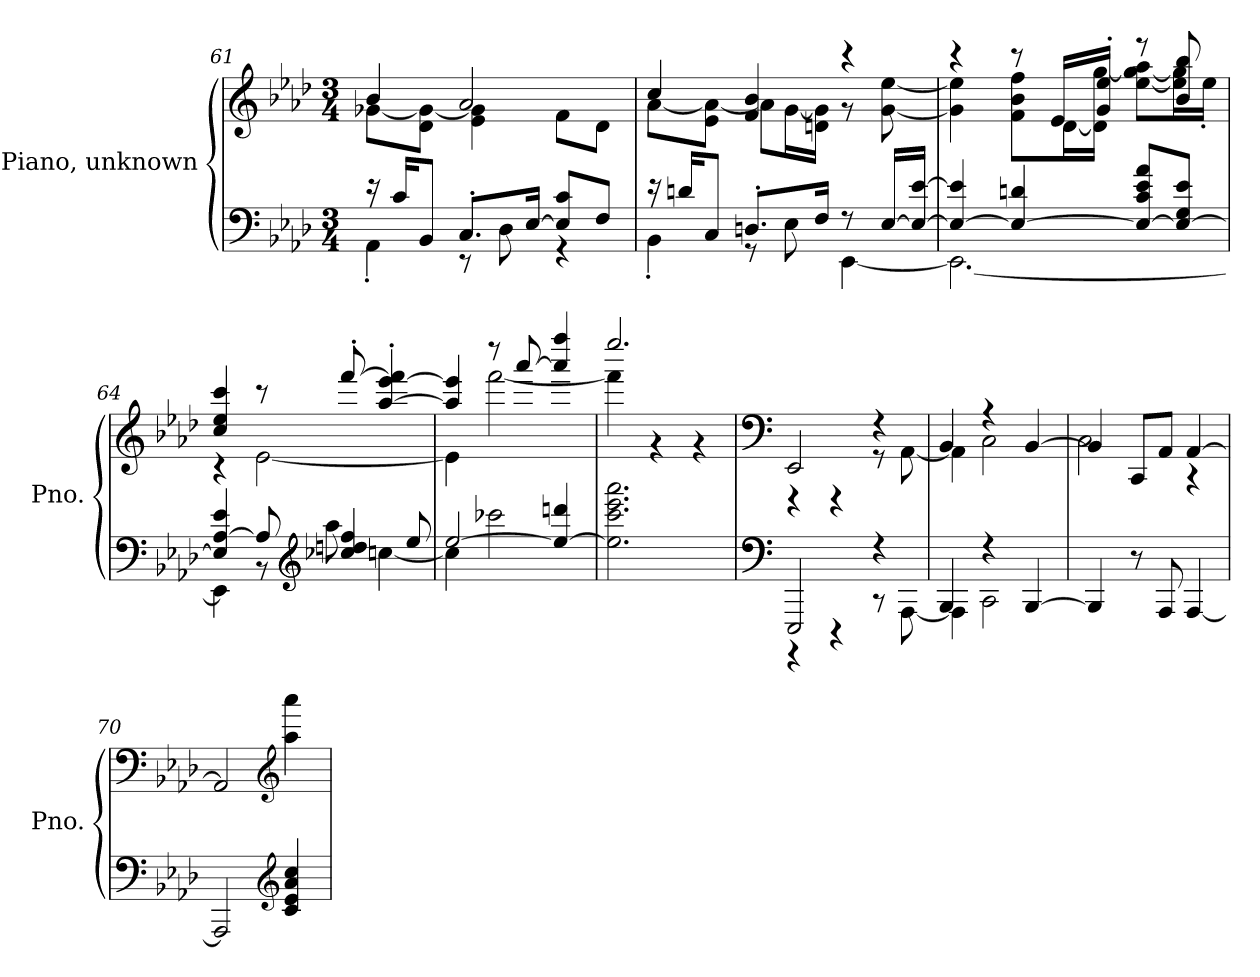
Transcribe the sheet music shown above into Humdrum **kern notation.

**kern	**kern
*part1	*part1
*staff2	*staff1
*I"Piano, unknown	*
*I'Pno.	*
*clefF4	*clefG2
*k[b-e-a-d-]	*k[b-e-a-d-]
*M3/4	*M3/4
=61	=61
*^	*^
16r	4AA-'\	4b-/	[8g-X\L
16c/KL	.	.	.
8BB-/J	.	.	8d-\ 8g-\_J
8.C'/L	8r	2a-/	4e-\ 4g-\]
.	8D-\	.	.
[16E-/Jk	.	.	.
8E-/] 8c/L	4r	.	8f\L
8F/J	.	.	8d-\J
!!LO:LB:g=z	!!
=62	=62	=62	=62
16r	4BB-'\	4cc/	[8a-\L
16dn/KL	.	.	.
8C/J	.	.	8e-\ 8a-\_J
8.Dn'/L	8r	4f/ 4b-/	8a-\L]
.	8E-\	.	[16g\L
16F/Jk	.	.	16dn\ 16g\]JJ
8r	[4EE-\	4r	8r
[16E-/LL	.	.	[8g\ [8ee-\
16E-/_ [16e-/JJ	.	.	.
=63	=63	=63	=63
4E-/_ 4e-/]	2.EE-\_	4r	4g\] 4ee-\]
4E-/_ 4dn/	.	8r	8f\ 8b-\ 8ff\L
.	.	16e-/LL	[16d-\L
.	.	16g/' 16ee-/'JJ	16d-\] [16gg\JJ
8E-/_ 8c/ 8e-/ 8a-/L	.	8r	[8ee-\ 8gg\_ 8aa-\L
8E-/_ 8G/ 8e-/J	.	8b-/ 8bb-/	16ee-\] 16gg\]L
.	.	.	16ee-'\JJ
=64	=64	=64	=64
4E-/] [4A-/ 4e-/	4EE-\]	4cc/ 4ee-/ 4ccc/	4r
8A-/]	8r	8r	[2e-\
*clefG2	*	*	*
4cc-X/ 4ddn/ 4ff/	8aa-\	[8fff'/	.
.	[4ccn\	[4aa-/' [4eee-/' 4fff/]'	.
8ee-/	.	.	.
!!LO:PB:g=z	!!
=65	=65	=65	=65
[2ee-/	4cc\]	4aa-/] 4eee-/]	4e-\]
.	2ccc-X\	8r	[2fff\
.	.	[8aaa-/	.
4ee-/_ 4dddn/	.	4aaa-/] 4ffff/	.
*v	*v	*	*
=66	=66	=66
2.ee-\] 2.ccc\ 2.eee-\ 2.aaa-\	2.eeee-/	4fff\]
.	.	4r
.	.	4r
=67	=67	=67
*clefF4	*clefF4	*
*^	*	*
2EEE-/	4r	2EE-/	4r
.	4r	.	4r
4r	8r	4r	8r
.	[8AAA-\	.	[8AA-\
=68	=68	=68	=68
4BBB-/	4AAA-\]	4BB-/	4AA-\]
4r	2CC\	4r	2C\
[4BBB-/	.	[4BB-/	.
*v	*v	*	*
=69	=69	=69
4BBB-/]	4BB-/]	2C\
8r	8CC/L	.
8AAA-/	8AA-/J	.
[4AAA-/	[4AA-/	4r
*	*v	*v
=70	=70
2AAA-/]	2AA-/]
*clefG2	*clefG2
4c/ 4e-/ 4a-/ 4cc/	4aa-\ 4aaa-\
=	=
*-	*-
